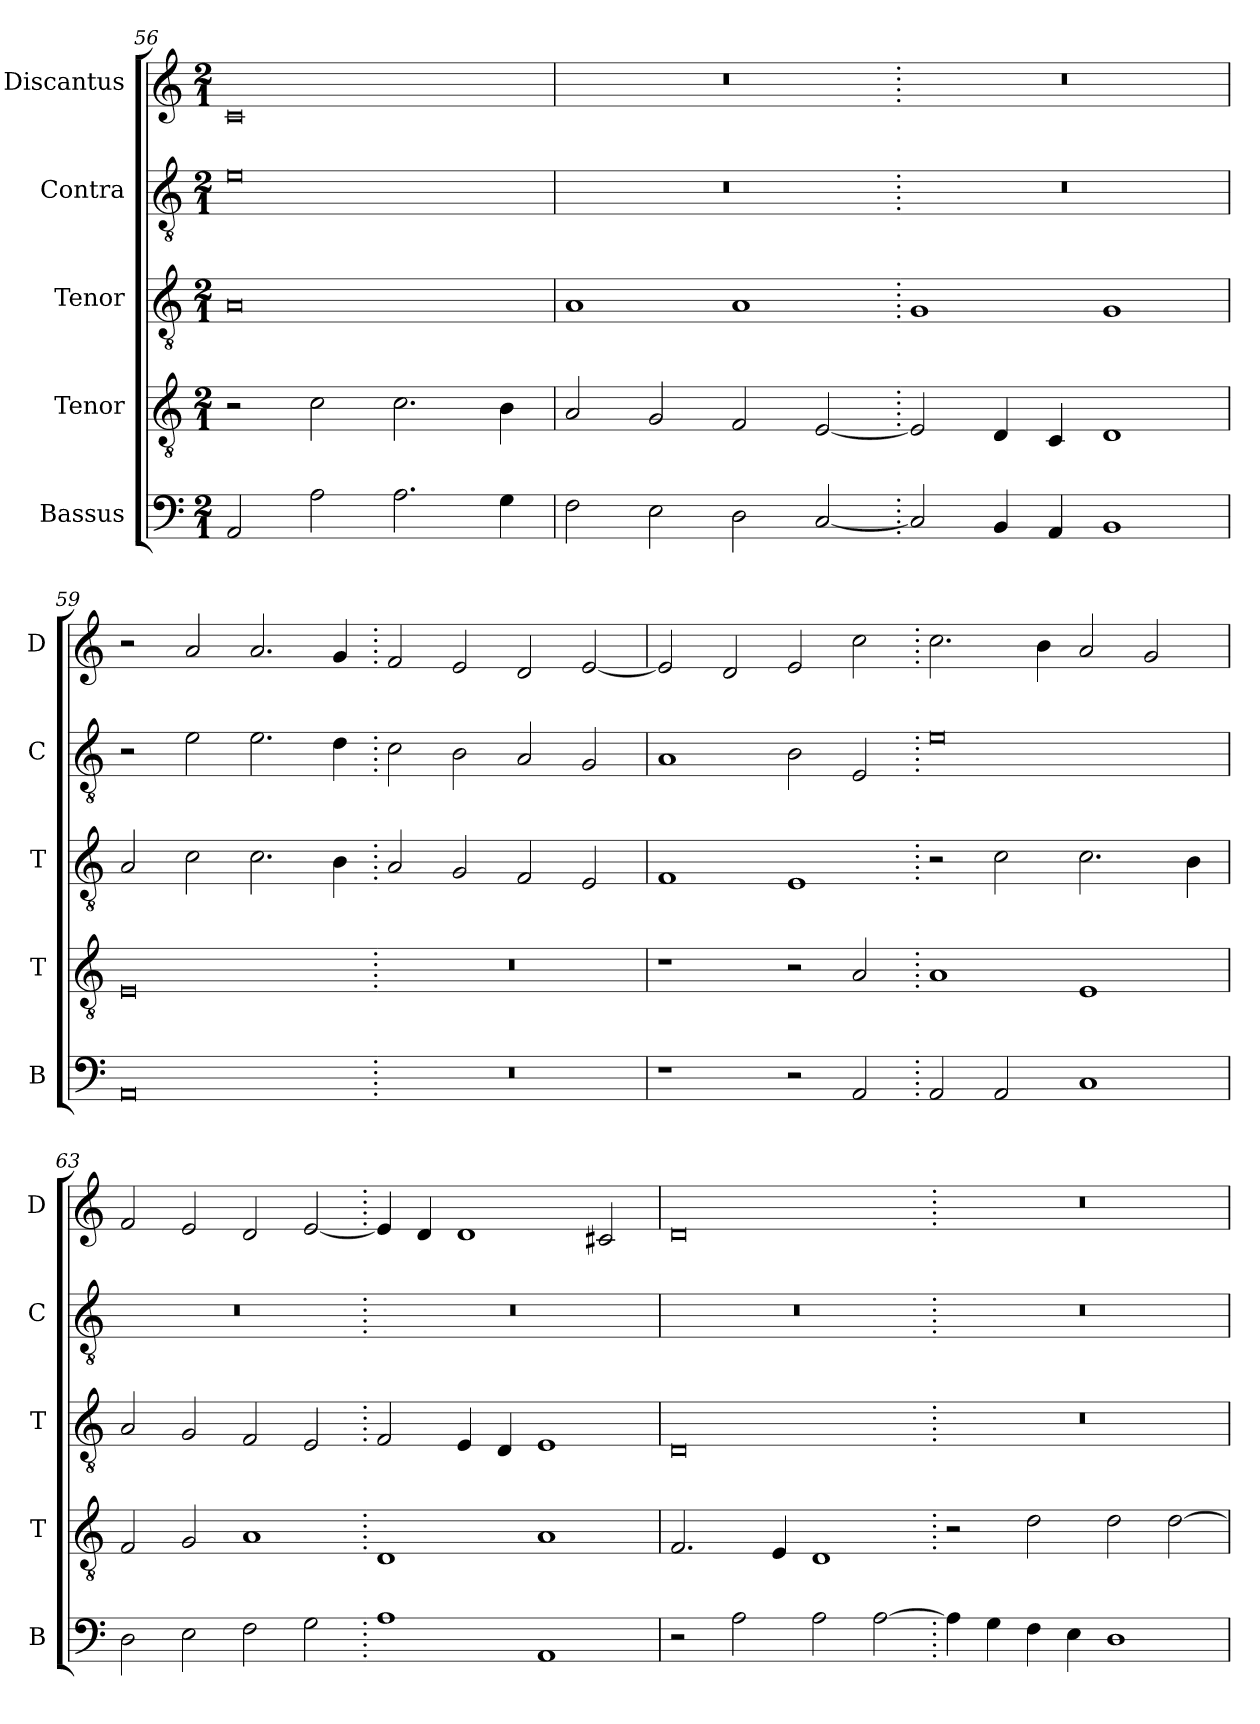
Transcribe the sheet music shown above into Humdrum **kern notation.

**kern	**kern	**kern	**kern	**kern
*part5	*part4	*part3	*part2	*part1
*staff5	*staff4	*staff3	*staff2	*staff1
*I"Bassus	*I"Tenor	*I"Tenor	*I"Contra	*I"Discantus
*I'B	*I'T	*I'T	*I'C	*I'D
*clefF4	*clefGv2	*clefGv2	*clefGv2	*clefG2
*k[]	*k[]	*k[]	*k[]	*k[]
*M2/1	*M2/1	*M2/1	*M2/1	*M2/1
=56	=56	=56	=56	=56
2AA/	2r	0A	0e	0c
2A\	2c\	.	.	.
2.A\	2.c\	.	.	.
4G\	4B\	.	.	.
=57	=57	=57	=57	=57
2F\	2A/	1A	0r	0r
2E\	2G/	.	.	.
2D\	2F/	1A	.	.
[2C/	[2E/	.	.	.
=58.	=58.	=58.	=58.	=58.
2C/]	2E/]	1G	0r	0r
4BB/	4D/	.	.	.
4AA/	4C/	.	.	.
1BB	1D	1G	.	.
=59	=59	=59	=59	=59
0AA	0E	2A/	2r	2r
.	.	2c\	2e\	2a/
.	.	2.c\	2.e\	2.a/
.	.	4B\	4d\	4g/
=60.	=60.	=60.	=60.	=60.
0r	0r	2A/	2c\	2f/
.	.	2G/	2B\	2e/
.	.	2F/	2A/	2d/
.	.	2E/	2G/	[2e/
=61	=61	=61	=61	=61
1r	1r	1F	1A	2e/]
.	.	.	.	2d/
2r	2r	1E	2B\	2e/
2AA/	2A/	.	2E/	2cc\
=62.	=62.	=62.	=62.	=62.
2AA/	1A	2r	0e	2.cc\
2AA/	.	2c\	.	.
.	.	.	.	4b\
1C	1E	2.c\	.	2a/
.	.	.	.	2g/
.	.	4B\	.	.
=63	=63	=63	=63	=63
2D\	2F/	2A/	0r	2f/
2E\	2G/	2G/	.	2e/
2F\	1A	2F/	.	2d/
2G\	.	2E/	.	[2e/
=64.	=64.	=64.	=64.	=64.
1A	1D	2F/	0r	4e/]
.	.	.	.	4d/
.	.	4E/	.	1d
.	.	4D/	.	.
1AA	1A	1E	.	.
.	.	.	.	2c#X/
=65	=65	=65	=65	=65
2r	2.F/	0D	0r	0d
2A\	.	.	.	.
.	4E/	.	.	.
2A\	1D	.	.	.
[2A\	.	.	.	.
=66.	=66.	=66.	=66.	=66.
4A\]	2r	0r	0r	0r
4G\	.	.	.	.
4F\	2d\	.	.	.
4E\	.	.	.	.
1D	2d\	.	.	.
.	[2d\	.	.	.
=	=	=	=	=
*-	*-	*-	*-	*-
